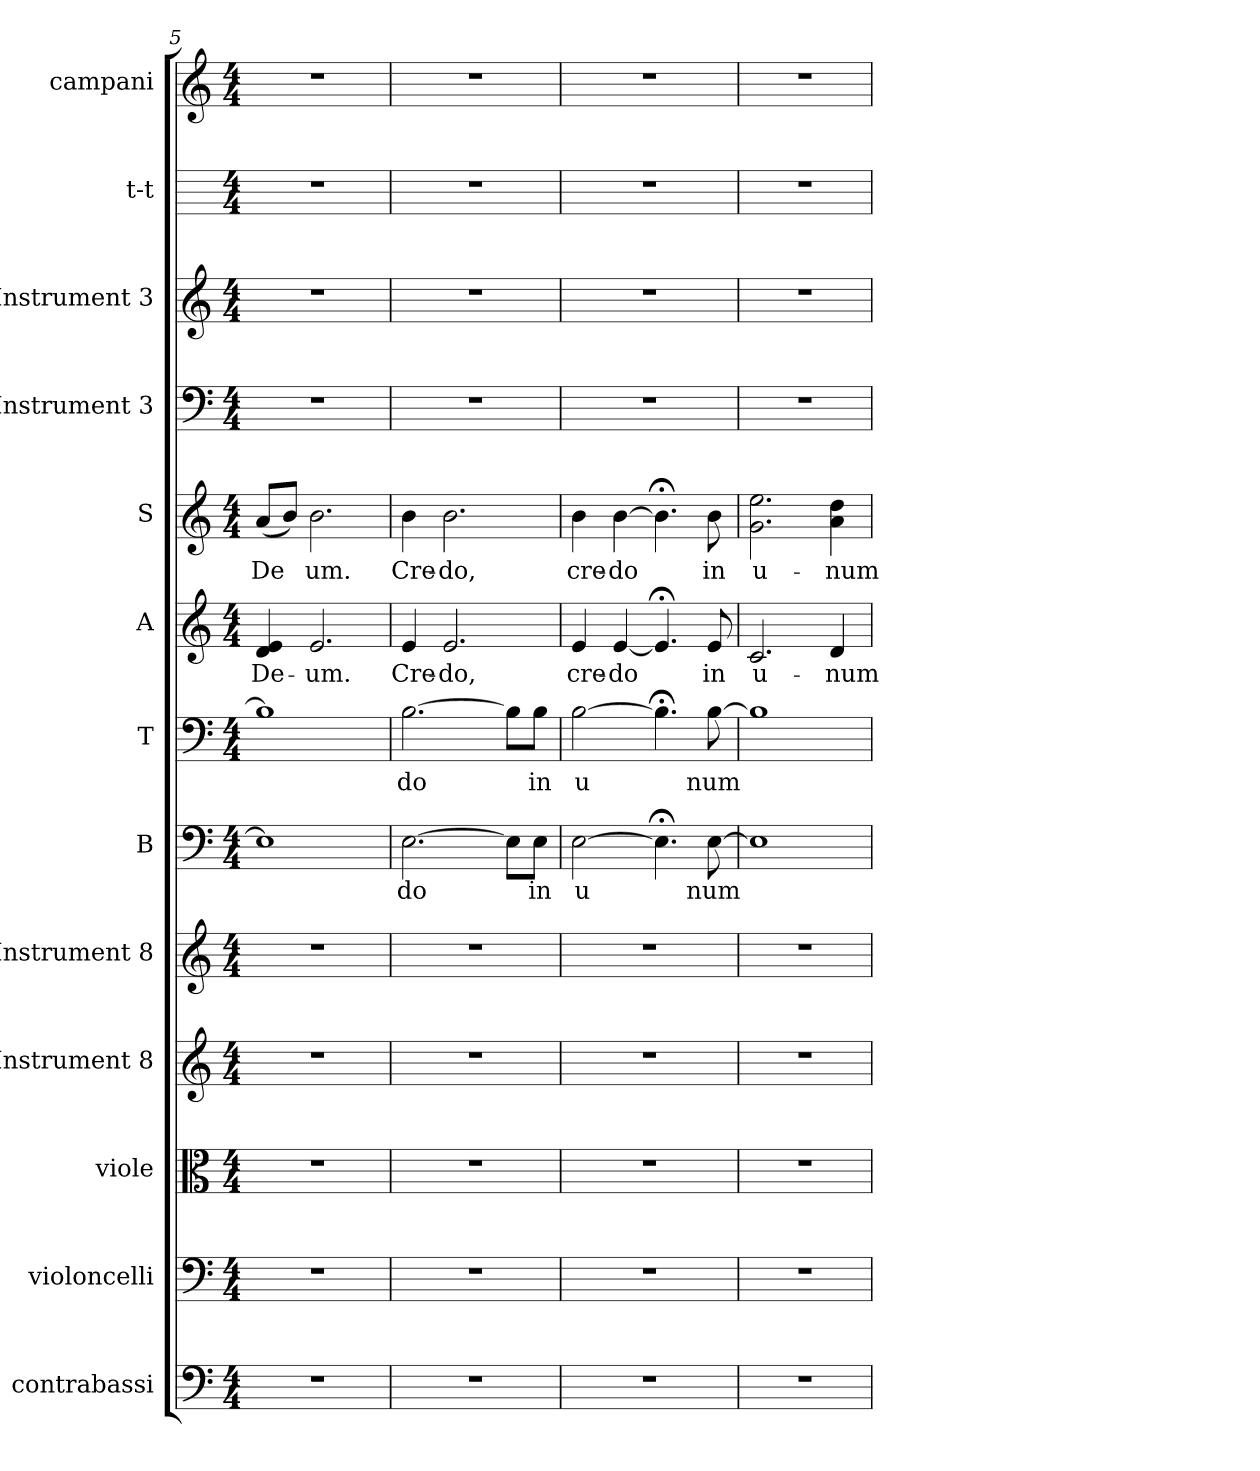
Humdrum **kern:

**kern	**kern	**kern	**kern	**kern	**kern	**text	**kern	**text	**kern	**text	**kern	**text	**kern	**kern	**kern	**kern
*part13	*part12	*part11	*part10	*part9	*part8	*part8	*part7	*part7	*part6	*part6	*part5	*part5	*part4	*part3	*part2	*part1
*staff13	*staff12	*staff11	*staff10	*staff9	*staff8	*staff8	*staff7	*staff7	*staff6	*staff6	*staff5	*staff5	*staff4	*staff3	*staff2	*staff1
*I"contrabassi	*I"violoncelli	*I"viole	*I"Instrument 8	*I"Instrument 8	*I"B	*	*I"T	*	*I"A	*	*I"S	*	*I"Instrument 3	*I"Instrument 3	*I"t-t	*I"campani
*I'cb	*I'vc	*	*	*	*I'B	*	*I'T	*	*I'A	*	*I'S	*	*	*	*I't-t	*I'camp
*clefF4	*clefF4	*clefC3	*clefG2	*clefG2	*clefF4	*	*clefF4	*	*clefG2	*	*clefG2	*	*clefF4	*clefG2	*	*clefG2
*ITrd7c12	*	*	*	*	*	*	*	*	*	*	*	*	*	*	*	*
*k[]	*k[]	*k[]	*k[]	*k[]	*k[]	*	*k[]	*	*k[]	*	*k[]	*	*k[]	*k[]	*k[]	*k[]
*C:	*C:	*C:	*C:	*C:	*C:	*	*C:	*	*C:	*	*C:	*	*C:	*C:	*C:	*C:
*M4/4	*M4/4	*M4/4	*M4/4	*M4/4	*M4/4	*	*M4/4	*	*M4/4	*	*M4/4	*	*M4/4	*M4/4	*M4/4	*M4/4
=5	=5	=5	=5	=5	=5	=5	=5	=5	=5	=5	=5	=5	=5	=5	=5	=5
!	!	!	!	!	!	!LO:LY:b:cj	!	!LO:LY:b:cj	!	!LO:LY:b	!	!LO:LY:b	!	!	!	!
1r	1r	1r	1r	1r	1E]	--	1B]	--	4d/ 4e/	De-	(<8a/L	De-	1r	1r	1r	1r
!	!	!	!	!	!	!	!	!	!	!	!	!LO:LY:b	!	!	!	!
.	.	.	.	.	.	.	.	.	.	.	8b/J)	--	.	.	.	.
!	!	!	!	!	!	!	!	!	!	!LO:LY:b	!	!LO:LY:b	!	!	!	!
.	.	.	.	.	.	.	.	.	2.e/	-um.	2.b\	-um.	.	.	.	.
=6	=6	=6	=6	=6	=6	=6	=6	=6	=6	=6	=6	=6	=6	=6	=6	=6
!	!	!	!	!	!	!LO:LY:b:cj	!	!LO:LY:b:cj	!	!LO:LY:b	!	!LO:LY:b	!	!	!	!
1r	1r	1r	1r	1r	[>2.E\	-do	[>2.B\	-do	4e/	Cre-	4b\	Cre-	1r	1r	1r	1r
!	!	!	!	!	!	!	!	!	!	!LO:LY:b	!	!LO:LY:b	!	!	!	!
.	.	.	.	.	.	.	.	.	2.e/	-do,	2.b\	-do,	.	.	.	.
!	!	!	!	!	!	!LO:LY:b:cj	!	!LO:LY:b:cj	!	!	!	!	!	!	!	!
.	.	.	.	.	8E\L]	.	8B\L]	.	.	.	.	.	.	.	.	.
!	!	!	!	!	!	!LO:LY:b:cj	!	!LO:LY:b:cj	!	!	!	!	!	!	!	!
.	.	.	.	.	8E\J	in	8B\J	in	.	.	.	.	.	.	.	.
=7	=7	=7	=7	=7	=7	=7	=7	=7	=7	=7	=7	=7	=7	=7	=7	=7
!	!	!	!	!	!	!LO:LY:b:cj	!	!LO:LY:b:cj	!	!LO:LY:b	!	!LO:LY:b	!	!	!	!
1r	1r	1r	1r	1r	[>2E\	u-	[>2B\	u-	4e/	cre-	4b\	cre-	1r	1r	1r	1r
!	!	!	!	!	!	!	!	!	!	!LO:LY:b	!	!LO:LY:b	!	!	!	!
.	.	.	.	.	.	.	.	.	[<4e/	-do	[>4b\	-do	.	.	.	.
!	!	!	!	!	!	!LO:LY:b:cj	!	!LO:LY:b:cj	!	!LO:LY:b	!	!LO:LY:b	!	!	!	!
.	.	.	.	.	4.E;<\]	--	4.B;<\]	--	4.e;</]	.	4.b;<\]	.	.	.	.	.
!	!	!	!	!	!	!LO:LY:b:cj	!	!LO:LY:b:cj	!	!LO:LY:b	!	!LO:LY:b	!	!	!	!
.	.	.	.	.	[>8E\	-num	[>8B\	-num	8e/	in	8b\	in	.	.	.	.
=8	=8	=8	=8	=8	=8	=8	=8	=8	=8	=8	=8	=8	=8	=8	=8	=8
!	!	!	!	!	!	!LO:LY:b:cj	!	!LO:LY:b:cj	!	!LO:LY:b	!	!LO:LY:b	!	!	!	!
1r	1r	1r	1r	1r	1E]	.	1B]	.	2.c/	u-	2.ee\ 2.g\	u-	1r	1r	1r	1r
!	!	!	!	!	!	!	!	!	!	!LO:LY:b	!	!LO:LY:b	!	!	!	!
.	.	.	.	.	.	.	.	.	4d/	-num	4dd\ 4a\	-num	.	.	.	.
=!	=!	=!	=!	=!	=!	=!	=!	=!	=!	=!	=!	=!	=!	=!	=!	=!
*-	*-	*-	*-	*-	*-	*-	*-	*-	*-	*-	*-	*-	*-	*-	*-	*-
